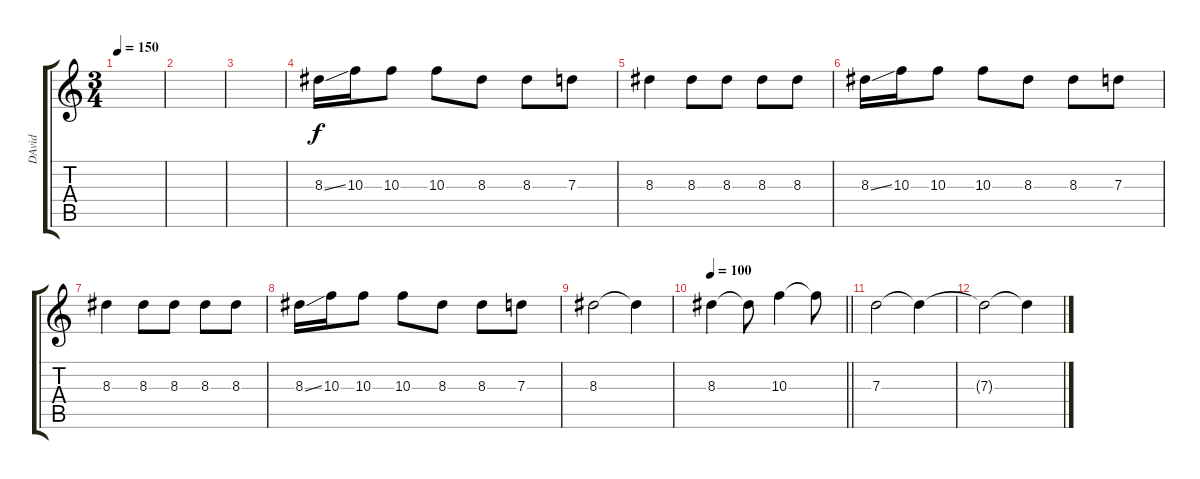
\track ("DAvid" "DAvid") {instrument distortionguitar}
\staff {score tabs}
\tuning (E4 B3 G3 D3 A2 E2) {hide}
\ts (3 4)
\tempo 150
\clef g2
\ks c
|
|
|
8.3{ss}.16{volume 9} 10.3.16 10.3.8 10.3.8 8.3.8 8.3.8 7.3.8 |
8.3.4 8.3.8 8.3.8 8.3.8 8.3.8 |
8.3{ss}.16 10.3.16 10.3.8 10.3.8 8.3.8 8.3.8 7.3.8 |
8.3.4 8.3.8 8.3.8 8.3.8 8.3.8 |
8.3{ss}.16 10.3.16 10.3.8 10.3.8 8.3.8 8.3.8 7.3.8 |
8.3.2 8.3{t}.4 |
\tempo 100
\barLineRight lightlight
8.3.4{volume 7} 8.3{t}.8 10.3.4 10.3{t}.8 |
7.3.2 7.3{t}.4 |
7.3{t}.2 7.3{t}.4
